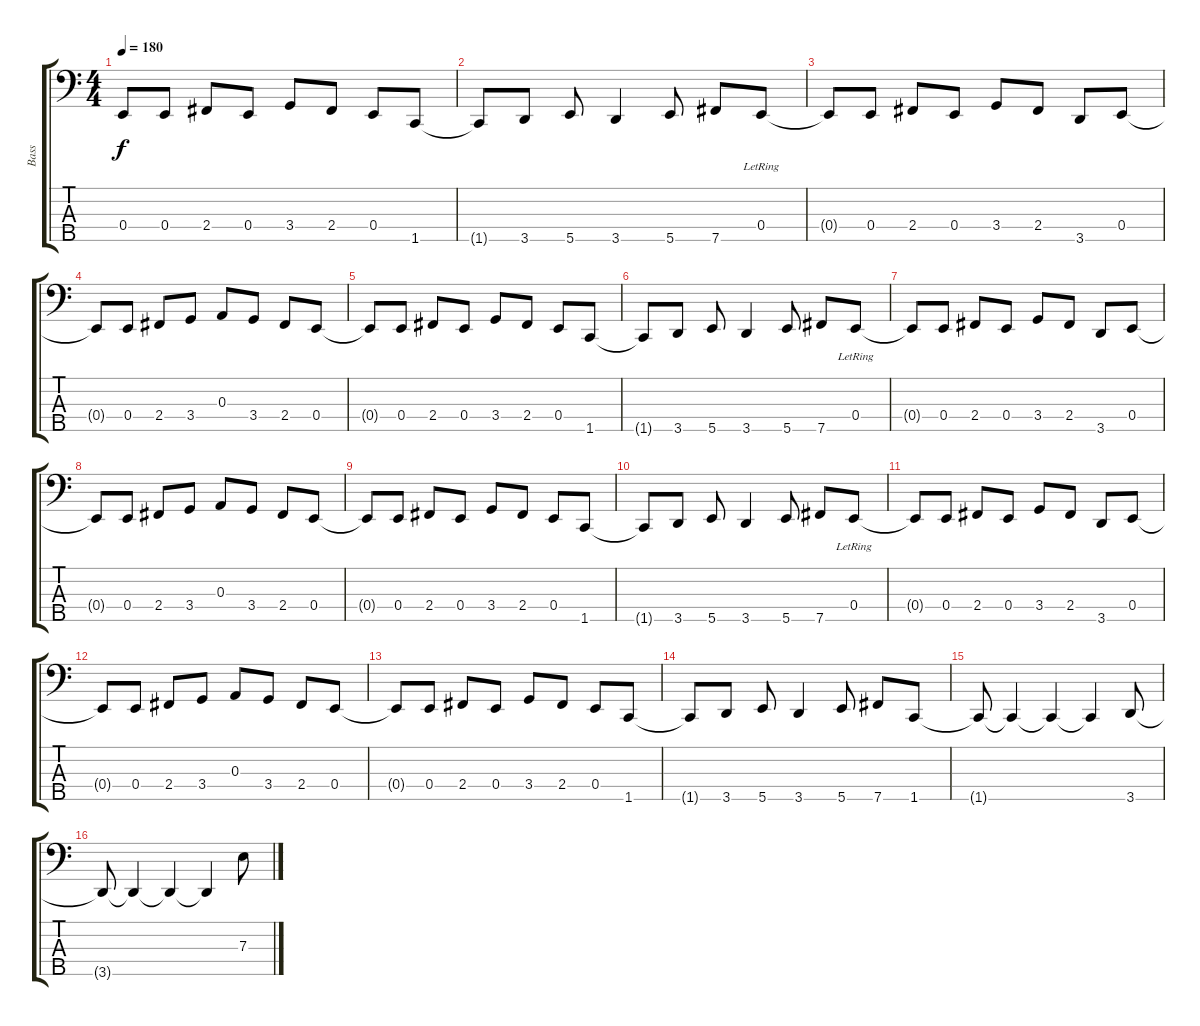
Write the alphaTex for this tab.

\track ("Bass" "Bass") {instrument electricbasspick}
\staff {score tabs}
\tuning (G2 D2 A1 E1 B0) {hide}
\ts (4 4)
\tempo 180
\clef f4
\ks c
0.4{t}.8{dy f} 0.4.8 2.4.8 0.4.8 3.4.8 2.4.8 0.4.8 1.5.8 |
1.5{t}.8 3.5.8 5.5.8 3.5.4 5.5.8 7.5.8 0.4{lr}.8 |
0.4{t}.8 0.4.8 2.4.8 0.4.8 3.4.8 2.4.8 3.5.8 0.4.8 |
0.4{t}.8 0.4.8 2.4.8 3.4.8 0.3.8 3.4.8 2.4.8 0.4.8 |
0.4{t}.8 0.4.8 2.4.8 0.4.8 3.4.8 2.4.8 0.4.8 1.5.8 |
1.5{t}.8 3.5.8 5.5.8 3.5.4 5.5.8 7.5.8 0.4{lr}.8 |
0.4{t}.8 0.4.8 2.4.8 0.4.8 3.4.8 2.4.8 3.5.8 0.4.8 |
0.4{t}.8 0.4.8 2.4.8 3.4.8 0.3.8 3.4.8 2.4.8 0.4.8 |
0.4{t}.8 0.4.8 2.4.8 0.4.8 3.4.8 2.4.8 0.4.8 1.5.8 |
1.5{t}.8 3.5.8 5.5.8 3.5.4 5.5.8 7.5.8 0.4{lr}.8 |
0.4{t}.8 0.4.8 2.4.8 0.4.8 3.4.8 2.4.8 3.5.8 0.4.8 |
0.4{t}.8 0.4.8 2.4.8 3.4.8 0.3.8 3.4.8 2.4.8 0.4.8 |
0.4{t}.8 0.4.8 2.4.8 0.4.8 3.4.8 2.4.8 0.4.8 1.5.8 |
1.5{t}.8 3.5.8 5.5.8 3.5.4 5.5.8 7.5.8 1.5.8 |
1.5{t}.8 1.5{t}.4 1.5{t}.4 1.5{t}.4 3.5.8 |
3.5{t}.8 3.5{t}.4 3.5{t}.4 3.5{t}.4 7.3.8
